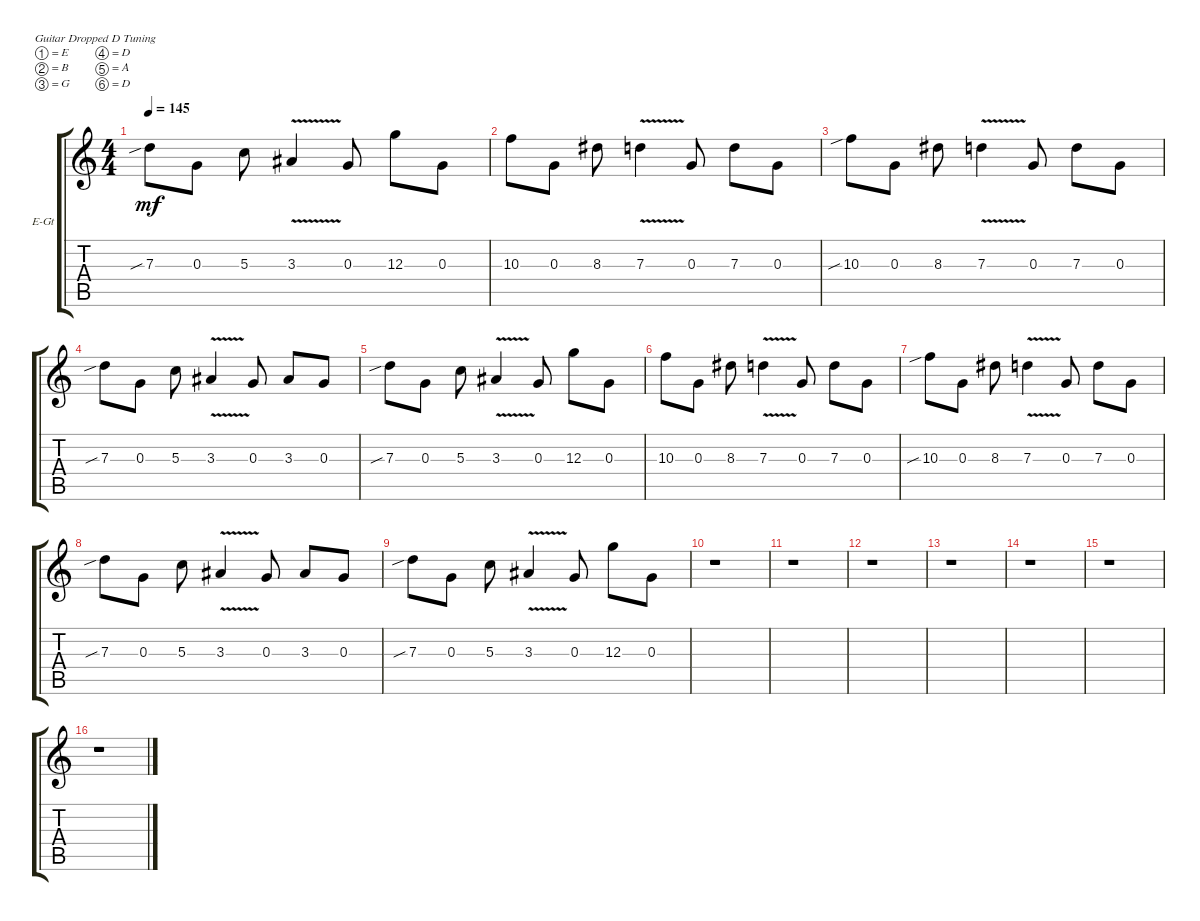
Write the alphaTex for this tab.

\defaultSystemsLayout 4
\bracketExtendMode groupsimilarinstruments
\firstSystemTrackNameOrientation horizontal
\otherSystemsTrackNameOrientation horizontal
\track ("Electric Guitar" "E-Gt") {instrument distortionguitar}
\staff {score tabs}
\tuning (E4 B3 G3 D3 A2 D2)
\ts (4 4)
\tempo 145
\clef g2
\ks c
7.3{sib}.8{dy mf} 0.3.8 5.3.8 3.3{v}.4 0.3.8 12.3.8 0.3.8 |
10.3.8 0.3.8 8.3.8 7.3{v}.4 0.3.8 7.3.8 0.3.8 |
10.3{sib}.8 0.3.8 8.3.8 7.3{v}.4 0.3.8 7.3.8 0.3.8 |
7.3{sib}.8 0.3.8 5.3.8 3.3{v}.4 0.3.8 3.3.8 0.3.8 |
7.3{sib}.8 0.3.8 5.3.8 3.3{v}.4 0.3.8 12.3.8 0.3.8 |
10.3.8 0.3.8 8.3.8 7.3{v}.4 0.3.8 7.3.8 0.3.8 |
10.3{sib}.8 0.3.8 8.3.8 7.3{v}.4 0.3.8 7.3.8 0.3.8 |
7.3{sib}.8 0.3.8 5.3.8 3.3{v}.4 0.3.8 3.3.8 0.3.8 |
7.3{sib}.8 0.3.8 5.3.8 3.3{v}.4 0.3.8 12.3.8 0.3.8 |
r.1 |
r.1 |
r.1 |
r.1 |
r.1 |
r.1 |
r.1
